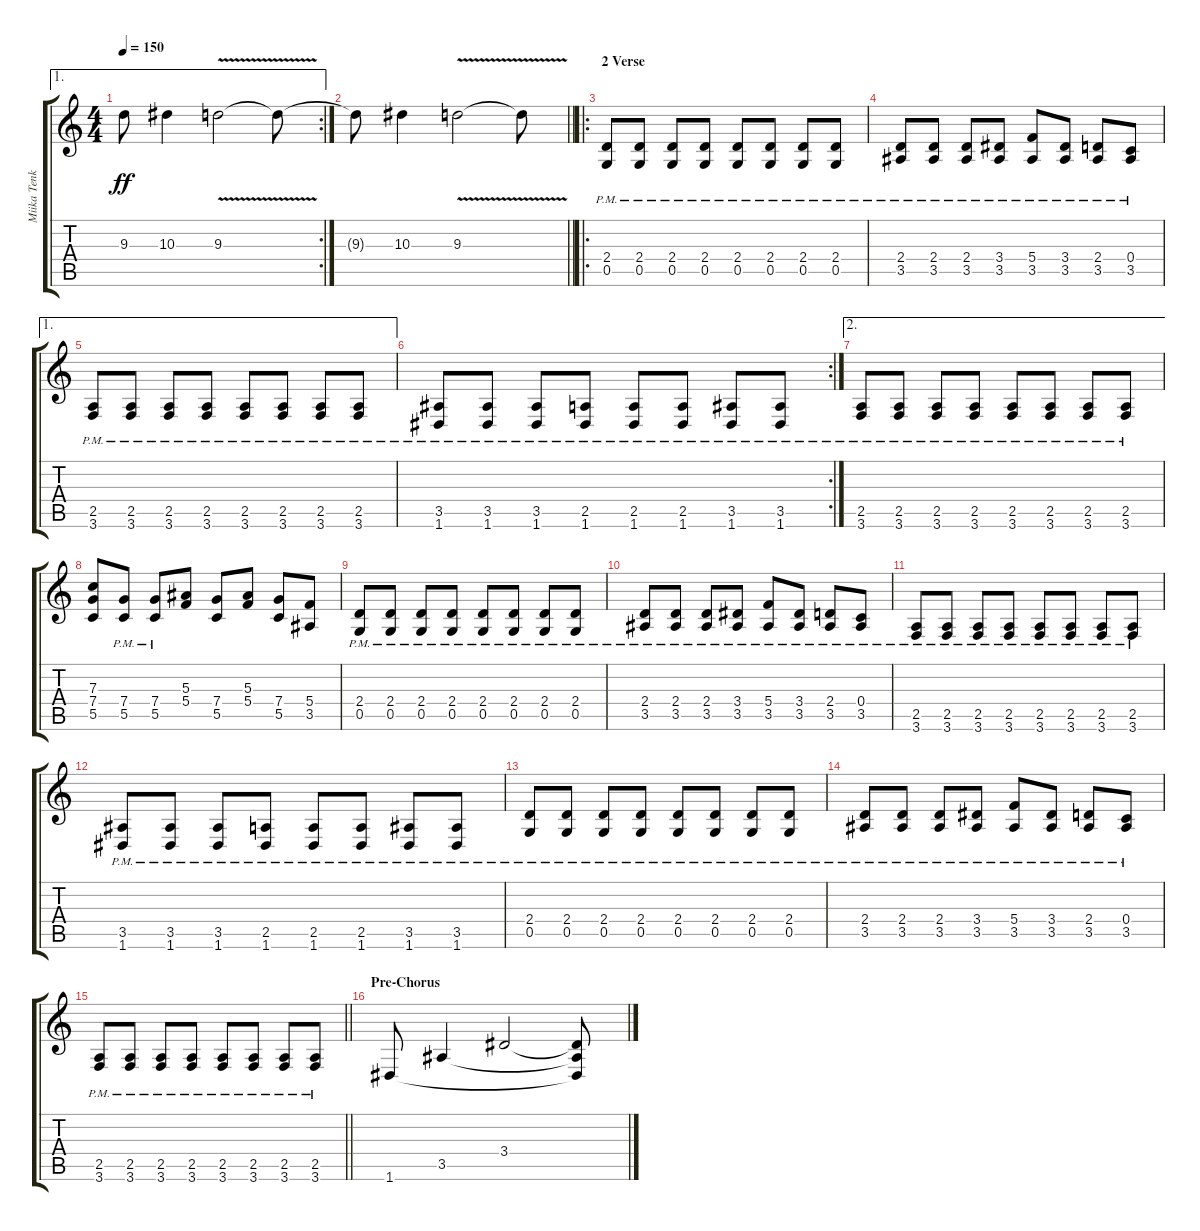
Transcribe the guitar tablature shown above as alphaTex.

\track ("Miika Tenkula" "Miika Tenk") {instrument distortionguitar}
\staff {score tabs}
\tuning (D4 A3 F3 C3 G2 D2) {hide}
\ae 1
\rc 2
\ts (4 4)
\tempo 150
\clef g2
\ks c
9.3{t}.8{dy ff} 10.3.4 9.3{v}.2 9.3{t}.8 |
\barLineRight lightlight
9.3{t}.8 10.3.4 9.3{v}.2 9.3{t}.8 |
\ro
\section ("" "2 Verse")
(2.4{pm} 0.5{pm}).8 (2.4{pm} 0.5{pm}).8 (2.4{pm} 0.5{pm}).8 (2.4{pm} 0.5{pm}).8 (2.4{pm} 0.5{pm}).8 (2.4{pm} 0.5{pm}).8 (2.4{pm} 0.5{pm}).8 (2.4{pm} 0.5{pm}).8 |
(2.4{pm} 3.5{pm}).8 (2.4{pm} 3.5{pm}).8 (2.4{pm} 3.5{pm}).8 (3.4{pm} 3.5{pm}).8 (5.4{pm} 3.5{pm}).8 (3.4{pm} 3.5{pm}).8 (2.4{pm} 3.5{pm}).8 (0.4{pm} 3.5{pm}).8 |
\ae 1
(2.5{pm} 3.6{pm}).8 (2.5{pm} 3.6{pm}).8 (2.5{pm} 3.6{pm}).8 (2.5{pm} 3.6{pm}).8 (2.5{pm} 3.6{pm}).8 (2.5{pm} 3.6{pm}).8 (2.5{pm} 3.6{pm}).8 (2.5{pm} 3.6{pm}).8 |
\rc 2
(3.5{pm} 1.6{pm}).8 (3.5{pm} 1.6{pm}).8 (3.5{pm} 1.6{pm}).8 (2.5{pm} 1.6{pm}).8 (2.5{pm} 1.6{pm}).8 (2.5{pm} 1.6{pm}).8 (3.5{pm} 1.6{pm}).8 (3.5{pm} 1.6{pm}).8 |
\ae 2
(2.5{pm} 3.6{pm}).8 (2.5{pm} 3.6{pm}).8 (2.5{pm} 3.6{pm}).8 (2.5{pm} 3.6{pm}).8 (2.5{pm} 3.6{pm}).8 (2.5{pm} 3.6{pm}).8 (2.5{pm} 3.6{pm}).8 (2.5{pm} 3.6{pm}).8 |
(7.3 7.4 5.5).8 (7.4{pm} 5.5{pm}).8 (7.4{pm} 5.5{pm}).8 (5.3 5.4).8 (7.4 5.5).8 (5.3 5.4).8 (7.4 5.5).8 (5.4 3.5).8 |
(2.4{pm} 0.5{pm}).8 (2.4{pm} 0.5{pm}).8 (2.4{pm} 0.5{pm}).8 (2.4{pm} 0.5{pm}).8 (2.4{pm} 0.5{pm}).8 (2.4{pm} 0.5{pm}).8 (2.4{pm} 0.5{pm}).8 (2.4{pm} 0.5{pm}).8 |
(2.4{pm} 3.5{pm}).8 (2.4{pm} 3.5{pm}).8 (2.4{pm} 3.5{pm}).8 (3.4{pm} 3.5{pm}).8 (5.4{pm} 3.5{pm}).8 (3.4{pm} 3.5{pm}).8 (2.4{pm} 3.5{pm}).8 (0.4{pm} 3.5{pm}).8 |
(2.5{pm} 3.6{pm}).8 (2.5{pm} 3.6{pm}).8 (2.5{pm} 3.6{pm}).8 (2.5{pm} 3.6{pm}).8 (2.5{pm} 3.6{pm}).8 (2.5{pm} 3.6{pm}).8 (2.5{pm} 3.6{pm}).8 (2.5{pm} 3.6{pm}).8 |
(3.5{pm} 1.6{pm}).8 (3.5{pm} 1.6{pm}).8 (3.5{pm} 1.6{pm}).8 (2.5{pm} 1.6{pm}).8 (2.5{pm} 1.6{pm}).8 (2.5{pm} 1.6{pm}).8 (3.5{pm} 1.6{pm}).8 (3.5{pm} 1.6{pm}).8 |
(2.4{pm} 0.5{pm}).8 (2.4{pm} 0.5{pm}).8 (2.4{pm} 0.5{pm}).8 (2.4{pm} 0.5{pm}).8 (2.4{pm} 0.5{pm}).8 (2.4{pm} 0.5{pm}).8 (2.4{pm} 0.5{pm}).8 (2.4{pm} 0.5{pm}).8 |
(2.4{pm} 3.5{pm}).8 (2.4{pm} 3.5{pm}).8 (2.4{pm} 3.5{pm}).8 (3.4{pm} 3.5{pm}).8 (5.4{pm} 3.5{pm}).8 (3.4{pm} 3.5{pm}).8 (2.4{pm} 3.5{pm}).8 (0.4{pm} 3.5{pm}).8 |
\barLineRight lightlight
(2.5{pm} 3.6{pm}).8 (2.5{pm} 3.6{pm}).8 (2.5{pm} 3.6{pm}).8 (2.5{pm} 3.6{pm}).8 (2.5{pm} 3.6{pm}).8 (2.5{pm} 3.6{pm}).8 (2.5{pm} 3.6{pm}).8 (2.5{pm} 3.6{pm}).8 |
\section ("" "Pre-Chorus")
1.6.8 3.5.4 3.4.2 (3.4{t} 3.5{t} 1.6{t}).8
